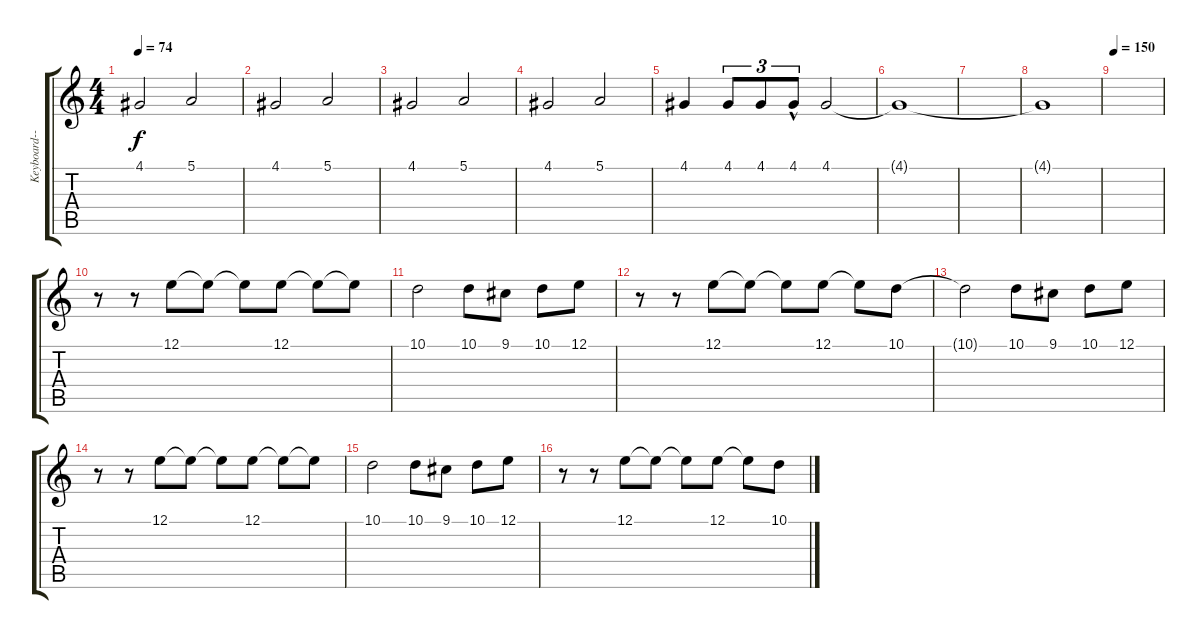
\track ("" "Keyboard--") {instrument stringensemble1}
\staff {score tabs}
\tuning (E4 B3 G3 D3 A2 E2) {hide}
\ts (4 4)
\tempo 74
\clef g2
\ks c
4.1.2{dy f} 5.1.2 |
4.1.2 5.1.2 |
4.1.2 5.1.2 |
4.1.2 5.1.2 |
4.1.4 4.1.8{tu (3 2)} 4.1.8{tu (3 2)} 4.1{hac}.8{tu (3 2)} 4.1.2 |
4.1{t}.1 |
|
4.1{t}.1 |
\tempo 150
|
r.8 r.8 12.1.8 12.1{t}.8 12.1{t}.8 12.1.8 12.1{t}.8 12.1{t}.8 |
\section ("" "")
10.1.2 10.1.8 9.1.8 10.1.8 12.1.8 |
r.8 r.8 12.1.8 12.1{t}.8 12.1{t}.8 12.1.8 12.1{t}.8 10.1.8 |
10.1{t}.2 10.1.8 9.1.8 10.1.8 12.1.8 |
r.8 r.8 12.1.8 12.1{t}.8 12.1{t}.8 12.1.8 12.1{t}.8 12.1{t}.8 |
10.1.2 10.1.8 9.1.8 10.1.8 12.1.8 |
r.8 r.8 12.1.8 12.1{t}.8 12.1{t}.8 12.1.8 12.1{t}.8 10.1.8
